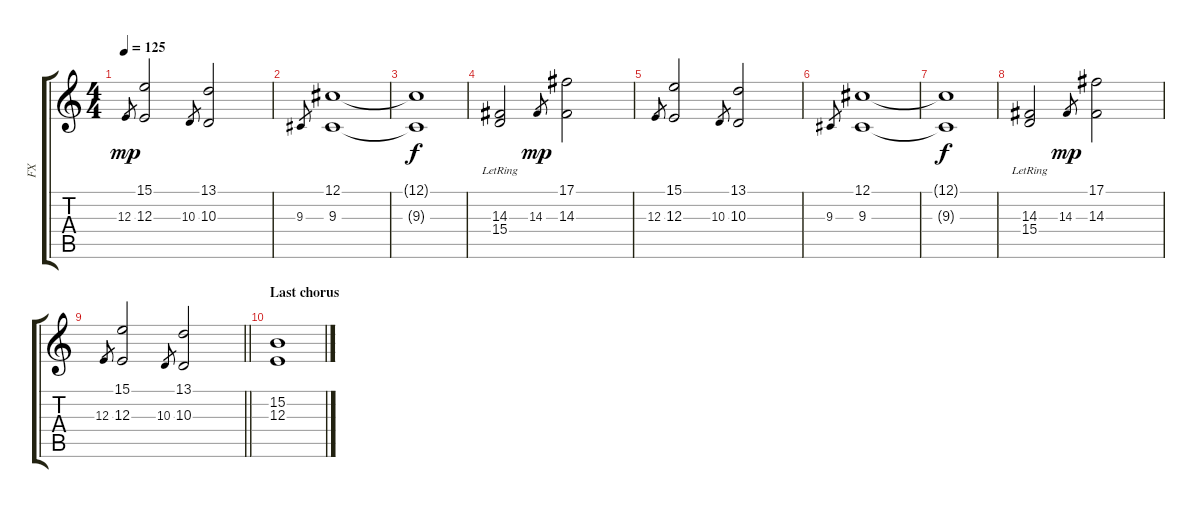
\track ("FX" "FX") {instrument lead5charang}
\staff {score tabs}
\tuning (Db4 Ab3 E3 B2 Gb2 B1) {hide}
\ts (4 4)
\tempo 125
\clef g2
\ks c
12.3.8{gr dy mp} (15.1 12.3).2 10.3.8{gr} (13.1 10.3).2 |
9.3.8{gr} (12.1 9.3).1 |
(12.1{t} 9.3{t}).1{dy f} |
(14.3 15.4{lr}).2 14.3.8{gr dy mp} (17.1 14.3).2 |
12.3.8{gr} (15.1 12.3).2 10.3.8{gr} (13.1 10.3).2 |
9.3.8{gr} (12.1 9.3).1 |
(12.1{t} 9.3{t}).1{dy f} |
(14.3 15.4{lr}).2 14.3.8{gr dy mp} (17.1 14.3).2 |
\barLineRight lightlight
12.3.8{gr} (15.1 12.3).2 10.3.8{gr} (13.1 10.3).2 |
\section ("" "Last chorus")
(15.2 12.3).1
